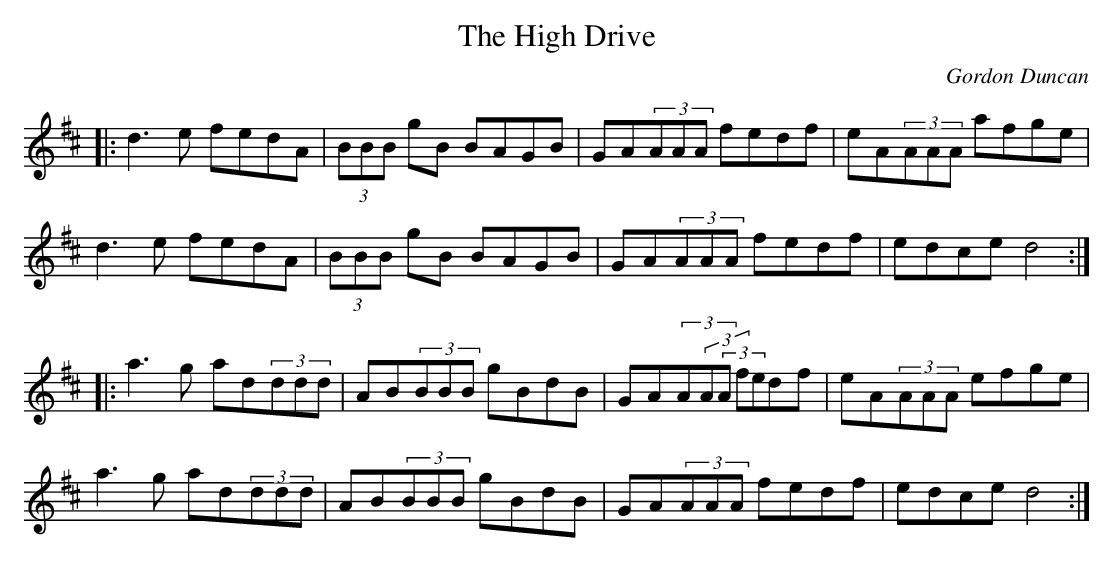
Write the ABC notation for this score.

X:1
T: The High Drive
C: Gordon Duncan
K: D
|: d3e fedA | (3BBB gB BAGB | GA(3AAA fedf | eA(3AAA afge |
   d3e fedA | (3BBB gB BAGB | GA(3AAA fedf | edce d4 :|
|: a3g ad(3ddd | AB(3BBB gBdB | GA(3A(3A(3A fedf | eA(3AAA efge |
   a3g ad(3ddd | AB(3BBB gBdB | GA(3AAA fedf | edce d4 :|
